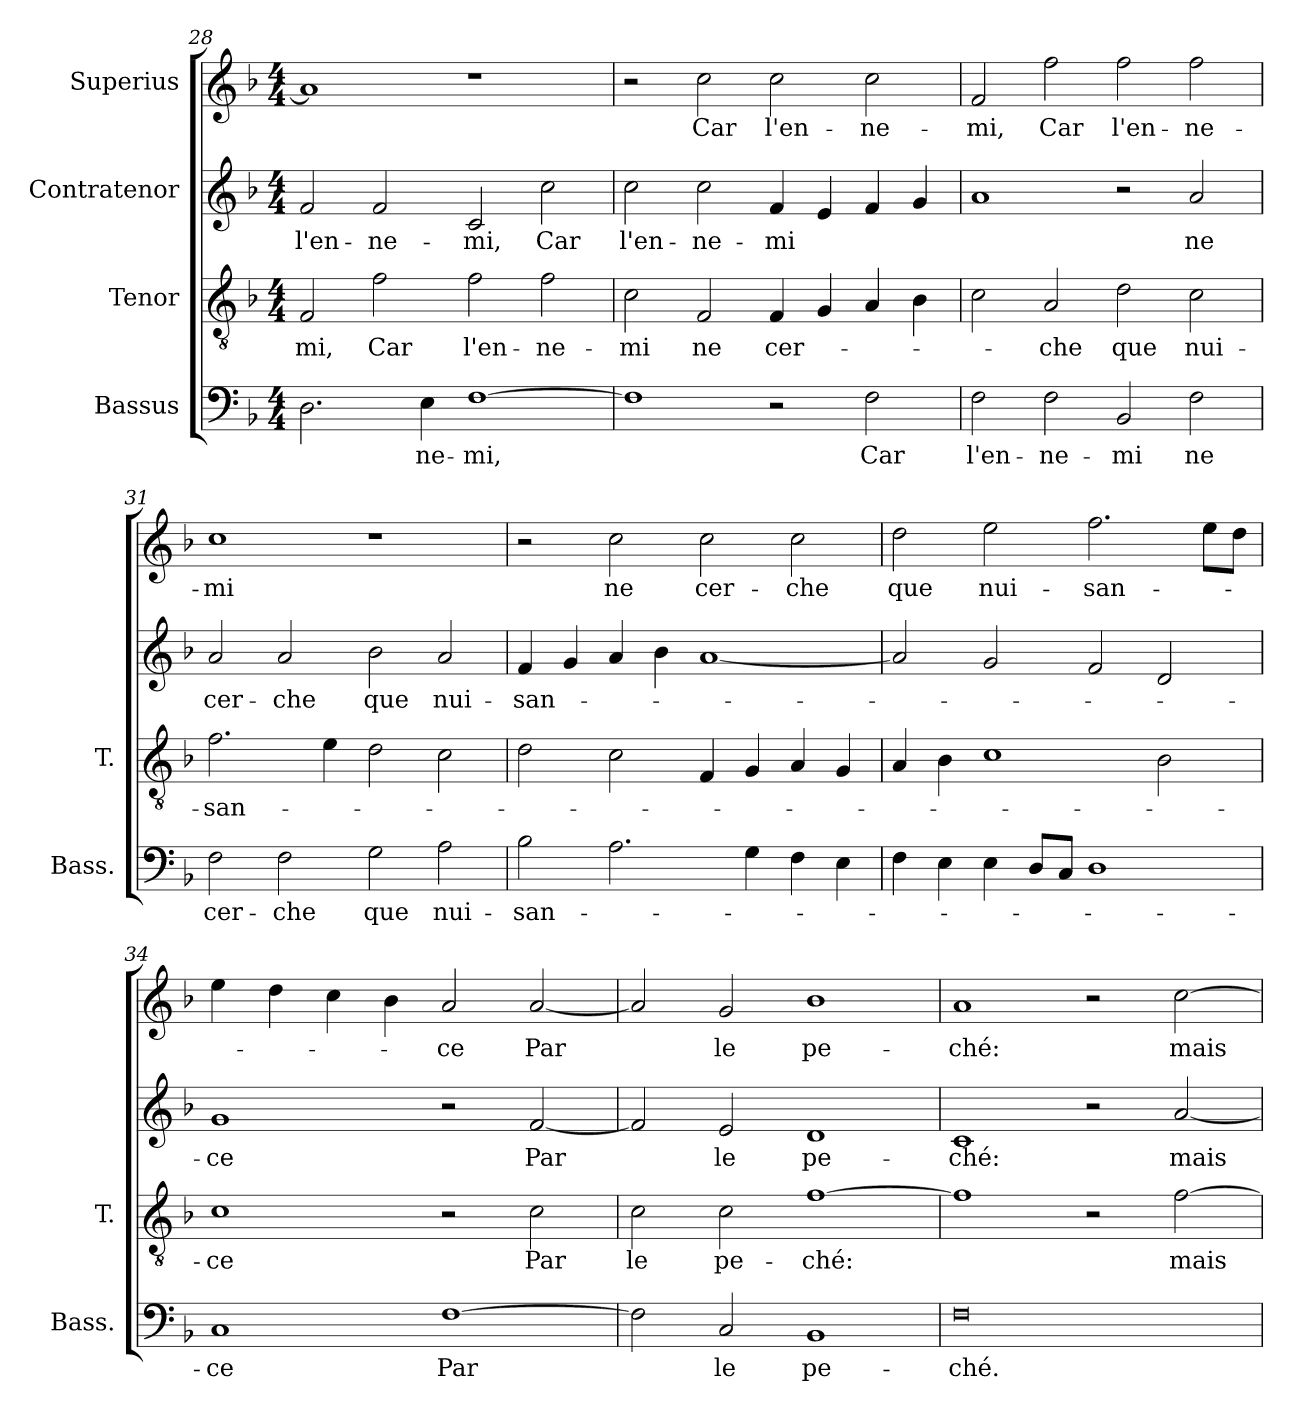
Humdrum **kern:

**kern	**text	**kern	**text	**kern	**text	**kern	**text
*part4	*part4	*part3	*part3	*part2	*part2	*part1	*part1
*staff4	*staff4	*staff3	*staff3	*staff2	*staff2	*staff1	*staff1
*I"Bassus	*	*I"Tenor	*	*I"Contratenor	*	*I"Superius	*
*I'Bass.	*	*I'T.	*	*	*	*	*
!!LO:LB:g=z
*clefF4	*	*clefGv2	*	*clefG2	*	*clefG2	*
*	*	*ITrd7c12	*	*	*	*	*
*k[b-]	*	*k[b-]	*	*k[b-]	*	*k[b-]	*
*F:	*	*F:	*	*F:	*	*F:	*
*M4/4	*	*M4/4	*	*M4/4	*	*M4/4	*
=28	=28	=28	=28	=28	=28	=28	=28
2.D\	.	2FF/	-mi,	2f/	l'en-	1a/]	.
.	.	2F\	Car	2f/	-ne-	.	.
4E\	-ne-	.	.	.	.	.	.
[1F\	-mi,	2F\	l'en-	2c/	-mi,	1r	.
.	.	2F\	-ne-	2cc\	Car	.	.
=29	=29	=29	=29	=29	=29	=29	=29
1F\]	.	2C\	-mi	2cc\	l'en-	2r	.
.	.	2FF/	ne	2cc\	-ne-	2cc\	Car
2r	.	4FF/	cer-	4f/	-mi	2cc\	l'en-
.	.	4GG/	.	4e/	.	.	.
2F\	Car	4AA/	.	4f/	.	2cc\	-ne-
.	.	4BB-\	.	4g/	.	.	.
=30	=30	=30	=30	=30	=30	=30	=30
2F\	l'en-	2C\	.	1a/	.	2f/	-mi,
2F\	-ne-	2AA/	-che	.	.	2ff\	Car
2BB-/	-mi	2D\	que	2r	.	2ff\	l'en-
2F\	ne	2C\	nui-	2a/	ne	2ff\	-ne-
=31	=31	=31	=31	=31	=31	=31	=31
2F\	cer-	2.F\	-san-	2a/	cer-	1cc\	-mi
2F\	-che	.	.	2a/	-che	.	.
.	.	4E\	.	.	.	.	.
2G\	que	2D\	.	2b-\	que	1r	.
2A\	nui-	2C\	.	2a/	nui-	.	.
!!LO:LB:g=z
=32	=32	=32	=32	=32	=32	=32	=32
2B-\	-san-	2D\	.	4f/	-san-	2r	.
.	.	.	.	4g/	.	.	.
2.A\	.	2C\	.	4a/	.	2cc\	ne
.	.	.	.	4b-\	.	.	.
.	.	4FF/	.	[1a/	.	2cc\	cer-
4G\	.	4GG/	.	.	.	.	.
4F\	.	4AA/	.	.	.	2cc\	-che
4E\	.	4GG/	.	.	.	.	.
=33	=33	=33	=33	=33	=33	=33	=33
4F\	.	4AA/	.	2a/]	.	2dd\	que
4E\	.	4BB-\	.	.	.	.	.
4E\	.	1C\	.	2g/	.	2ee\	nui-
8D/L	.	.	.	.	.	.	.
8C/J	.	.	.	.	.	.	.
1D/	.	.	.	2f/	.	2.ff\	-san-
.	.	2BB-\	.	2d/	.	.	.
.	.	.	.	.	.	8ee\L	.
.	.	.	.	.	.	8dd\J	.
=34	=34	=34	=34	=34	=34	=34	=34
1C/	-ce	1C\	-ce	1g/	-ce	4ee\	.
.	.	.	.	.	.	4dd\	.
.	.	.	.	.	.	4cc\	.
.	.	.	.	.	.	4b-\	.
[1F\	Par	2r	.	2r	.	2a/	-ce
.	.	2C\	Par	[2f/	Par	[2a/	Par
=35	=35	=35	=35	=35	=35	=35	=35
2F\]	.	2C\	le	2f/]	.	2a/]	.
2C/	le	2C\	pe-	2e/	le	2g/	le
1BB-/	pe-	[1F\	-ché:	1d/	pe-	1b-\	pe-
!!LO:PB:g=z
=36	=36	=36	=36	=36	=36	=36	=36
0F\	-ché.	1F\]	.	1c/	-ché:	1a/	-ché:
.	.	2r	.	2r	.	2r	.
.	.	[2F\	mais	[2a/	mais	[2cc\	mais
=	=	=	=	=	=	=	=
*-	*-	*-	*-	*-	*-	*-	*-
